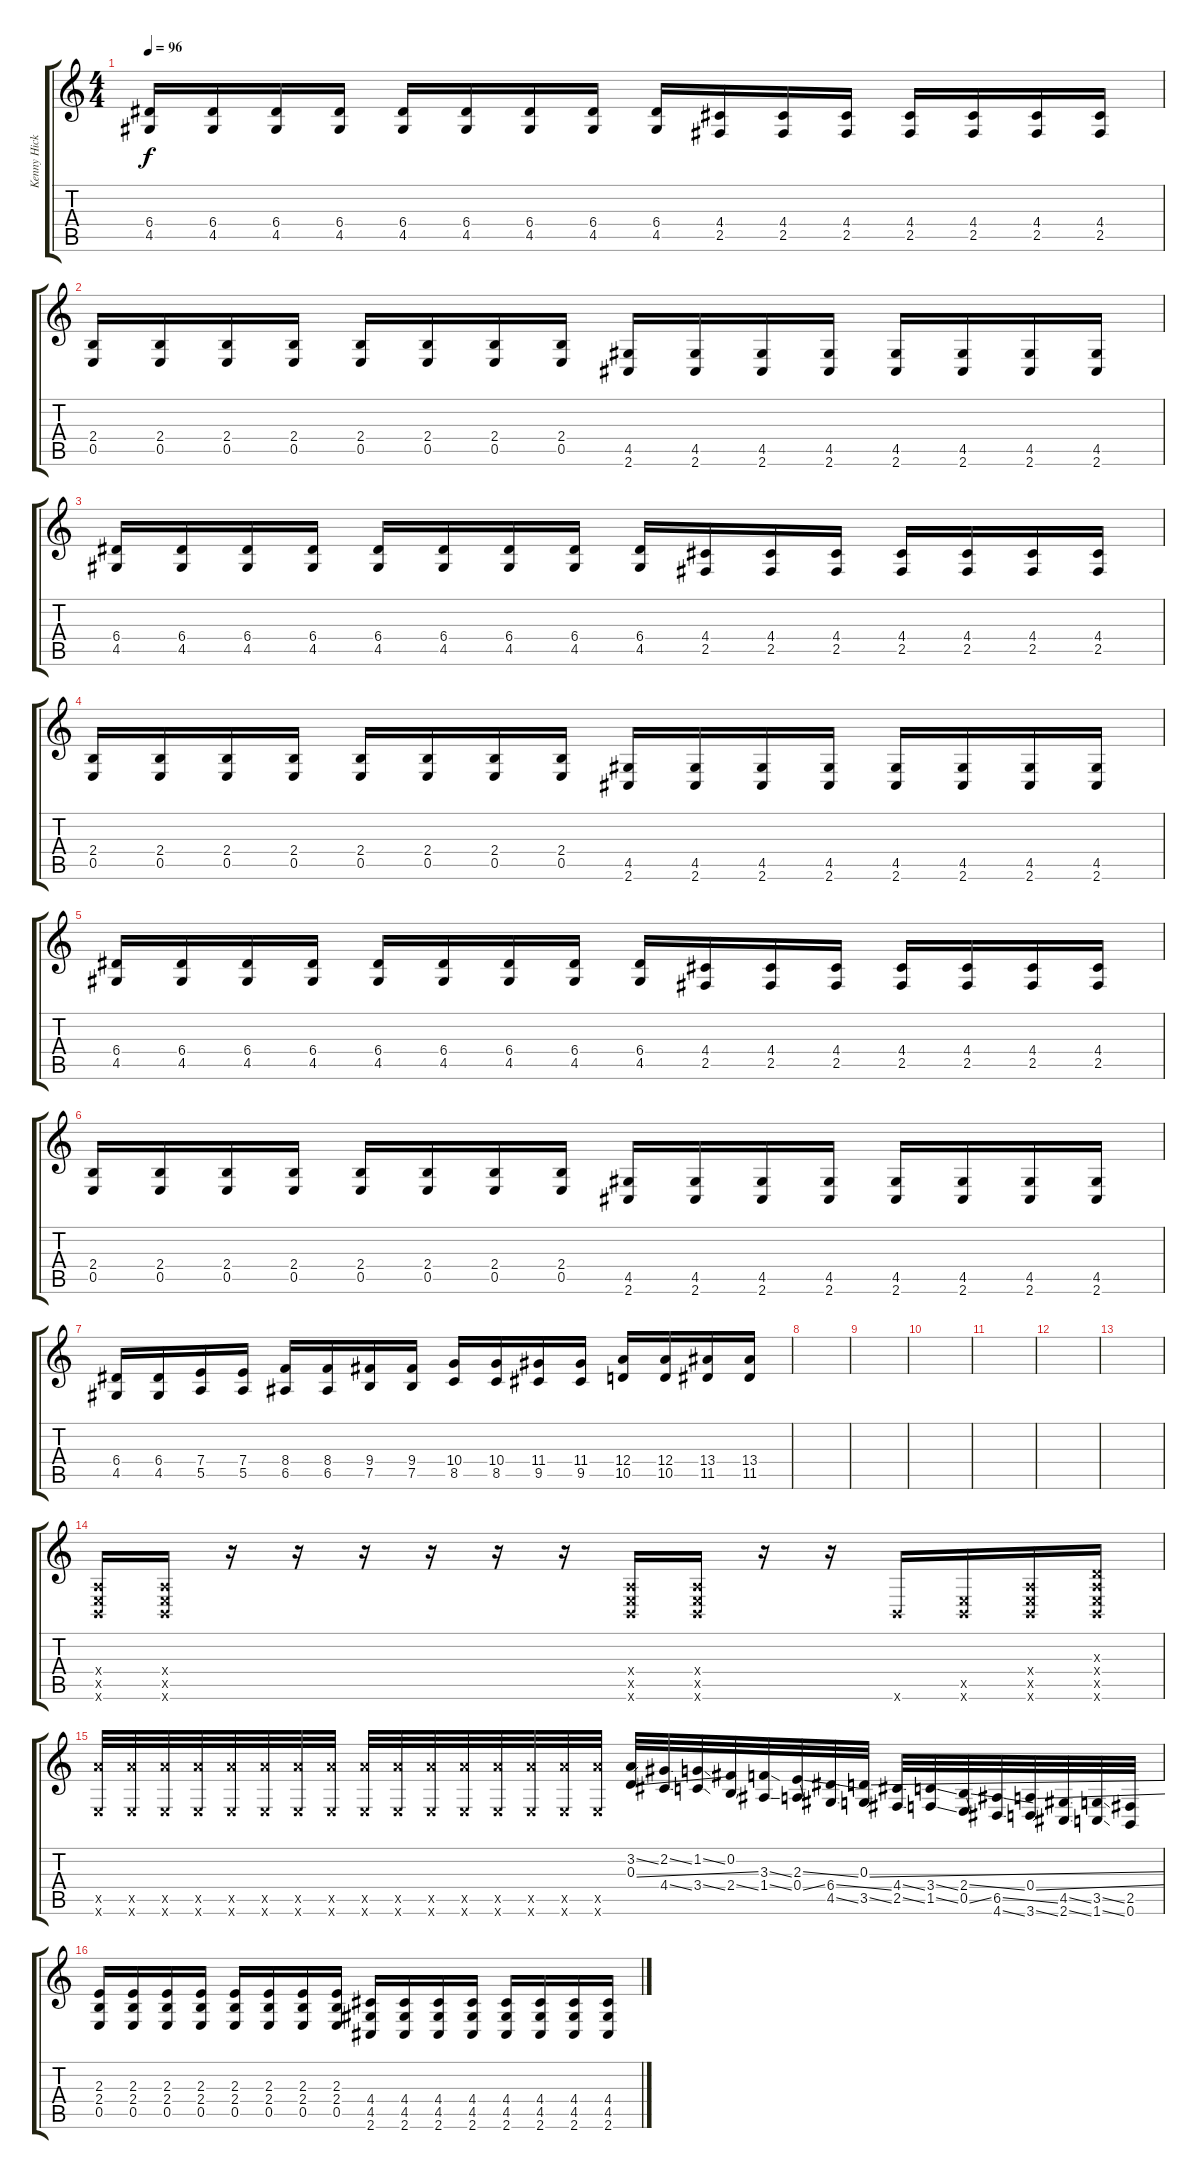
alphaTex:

\track ("Kenny Hickey - Guitar" "Kenny Hick") {instrument distortionguitar}
\staff {score tabs}
\tuning (B3 Gb3 D3 A2 E2 B1) {hide}
\ts (4 4)
\tempo 96
\clef g2
\ks c
(6.4 4.5).16{dy f} (6.4 4.5).16 (6.4 4.5).16 (6.4 4.5).16 (6.4 4.5).16 (6.4 4.5).16 (6.4 4.5).16 (6.4 4.5).16 (6.4 4.5).16 (4.4 2.5).16 (4.4 2.5).16 (4.4 2.5).16 (4.4 2.5).16 (4.4 2.5).16 (4.4 2.5).16 (4.4 2.5).16 |
(2.4 0.5).16 (2.4 0.5).16 (2.4 0.5).16 (2.4 0.5).16 (2.4 0.5).16 (2.4 0.5).16 (2.4 0.5).16 (2.4 0.5).16 (4.5 2.6).16 (4.5 2.6).16 (4.5 2.6).16 (4.5 2.6).16 (4.5 2.6).16 (4.5 2.6).16 (4.5 2.6).16 (4.5 2.6).16 |
(6.4 4.5).16 (6.4 4.5).16 (6.4 4.5).16 (6.4 4.5).16 (6.4 4.5).16 (6.4 4.5).16 (6.4 4.5).16 (6.4 4.5).16 (6.4 4.5).16 (4.4 2.5).16 (4.4 2.5).16 (4.4 2.5).16 (4.4 2.5).16 (4.4 2.5).16 (4.4 2.5).16 (4.4 2.5).16 |
(2.4 0.5).16 (2.4 0.5).16 (2.4 0.5).16 (2.4 0.5).16 (2.4 0.5).16 (2.4 0.5).16 (2.4 0.5).16 (2.4 0.5).16 (4.5 2.6).16 (4.5 2.6).16 (4.5 2.6).16 (4.5 2.6).16 (4.5 2.6).16 (4.5 2.6).16 (4.5 2.6).16 (4.5 2.6).16 |
(6.4 4.5).16 (6.4 4.5).16 (6.4 4.5).16 (6.4 4.5).16 (6.4 4.5).16 (6.4 4.5).16 (6.4 4.5).16 (6.4 4.5).16 (6.4 4.5).16 (4.4 2.5).16 (4.4 2.5).16 (4.4 2.5).16 (4.4 2.5).16 (4.4 2.5).16 (4.4 2.5).16 (4.4 2.5).16 |
(2.4 0.5).16 (2.4 0.5).16 (2.4 0.5).16 (2.4 0.5).16 (2.4 0.5).16 (2.4 0.5).16 (2.4 0.5).16 (2.4 0.5).16 (4.5 2.6).16 (4.5 2.6).16 (4.5 2.6).16 (4.5 2.6).16 (4.5 2.6).16 (4.5 2.6).16 (4.5 2.6).16 (4.5 2.6).16 |
(6.4 4.5).16 (6.4 4.5).16 (7.4 5.5).16 (7.4 5.5).16 (8.4 6.5).16 (8.4 6.5).16 (9.4 7.5).16 (9.4 7.5).16 (10.4 8.5).16 (10.4 8.5).16 (11.4 9.5).16 (11.4 9.5).16 (12.4 10.5).16 (12.4 10.5).16 (13.4 11.5).16 (13.4 11.5).16 |
|
|
|
|
|
|
(0.4{x} 0.5{x} 0.6{x}).16 (0.4{x} 0.5{x} 0.6{x}).16 r.16 r.16 r.16 r.16 r.16 r.16 (0.4{x} 0.5{x} 0.6{x}).16 (0.4{x} 0.5{x} 0.6{x}).16 r.16 r.16 0.6{x}.16 (0.5{x} 0.6{x}).16 (0.4{x} 0.5{x} 0.6{x}).16 (0.3{x} 0.4{x} 0.5{x} 0.6{x}).16 |
(0.5{x} 22.6{x}).32 (0.5{x} 22.6{x}).32 (0.5{x} 22.6{x}).32 (0.5{x} 22.6{x}).32 (0.5{x} 22.6{x}).32 (0.5{x} 22.6{x}).32 (0.5{x} 22.6{x}).32 (0.5{x} 22.6{x}).32 (0.5{x} 22.6{x}).32 (0.5{x} 22.6{x}).32 (0.5{x} 22.6{x}).32 (0.5{x} 22.6{x}).32 (0.5{x} 22.6{x}).32 (0.5{x} 22.6{x}).32 (0.5{x} 22.6{x}).32 (0.5{x} 22.6{x}).32 (3.2{ss} 0.3{ss}).32 (2.2{ss} 4.4{ss}).32 (1.2{ss} 3.4{ss}).32 (0.2 2.4{ss}).32 (3.3{ss} 1.4{ss}).32 (2.3{ss} 0.4{ss}).32 (6.4{ss} 4.5{ss}).32 (0.3{ss} 3.5{ss}).32 (4.4{ss} 2.5{ss}).32 (3.4{ss} 1.5{ss}).32 (2.4{ss} 0.5{ss}).32 (6.5{ss} 4.6{ss}).32 (0.4{ss} 3.6{ss}).32 (4.5{ss} 2.6{ss}).32 (3.5{ss} 1.6{ss}).32 (2.5 0.6).32 |
(2.3 2.4 0.5).16 (2.3 2.4 0.5).16 (2.3 2.4 0.5).16 (2.3 2.4 0.5).16 (2.3 2.4 0.5).16 (2.3 2.4 0.5).16 (2.3 2.4 0.5).16 (2.3 2.4 0.5).16 (4.4 4.5 2.6).16 (4.4 4.5 2.6).16 (4.4 4.5 2.6).16 (4.4 4.5 2.6).16 (4.4 4.5 2.6).16 (4.4 4.5 2.6).16 (4.4 4.5 2.6).16 (4.4 4.5 2.6).16
